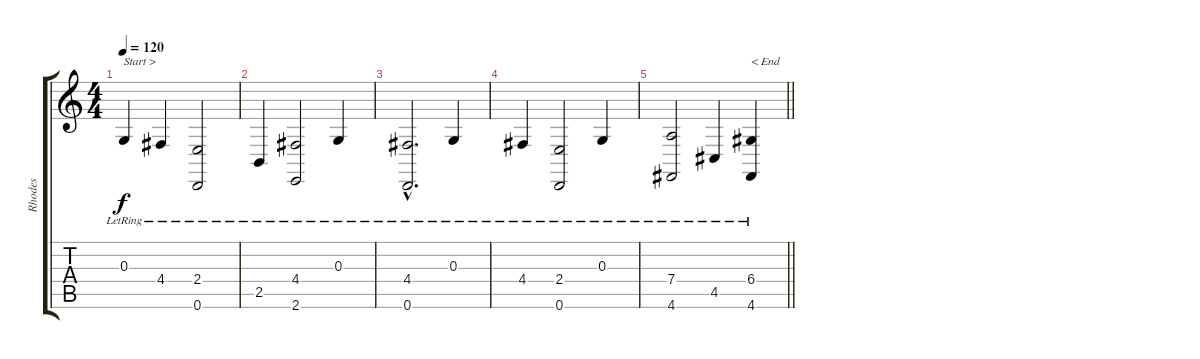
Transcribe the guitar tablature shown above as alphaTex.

\track ("Rhodes" "Rhodes") {instrument electricpiano1}
\staff {score tabs}
\tuning (E4 B3 G3 D3 A2 D2) {hide}
\ts (4 4)
\tempo 120
\clef g2
\ks c
0.3{lr}.4{txt "Start >" dy f} 4.4{lr}.4 (2.4{lr} 0.6{lr}).2 |
2.5{lr}.4 (4.4{lr} 2.6{lr}).2 0.3{lr}.4 |
(4.4{hac lr} 0.6{hac lr}).2{d} 0.3{lr}.4 |
4.4{lr}.4 (2.4{lr} 0.6{lr}).2 0.3{lr}.4 |
\barLineRight lightlight
(7.4{lr} 4.6{lr}).2 4.5{lr}.4 (6.4{lr} 4.6{lr}).4{txt "< End"}
